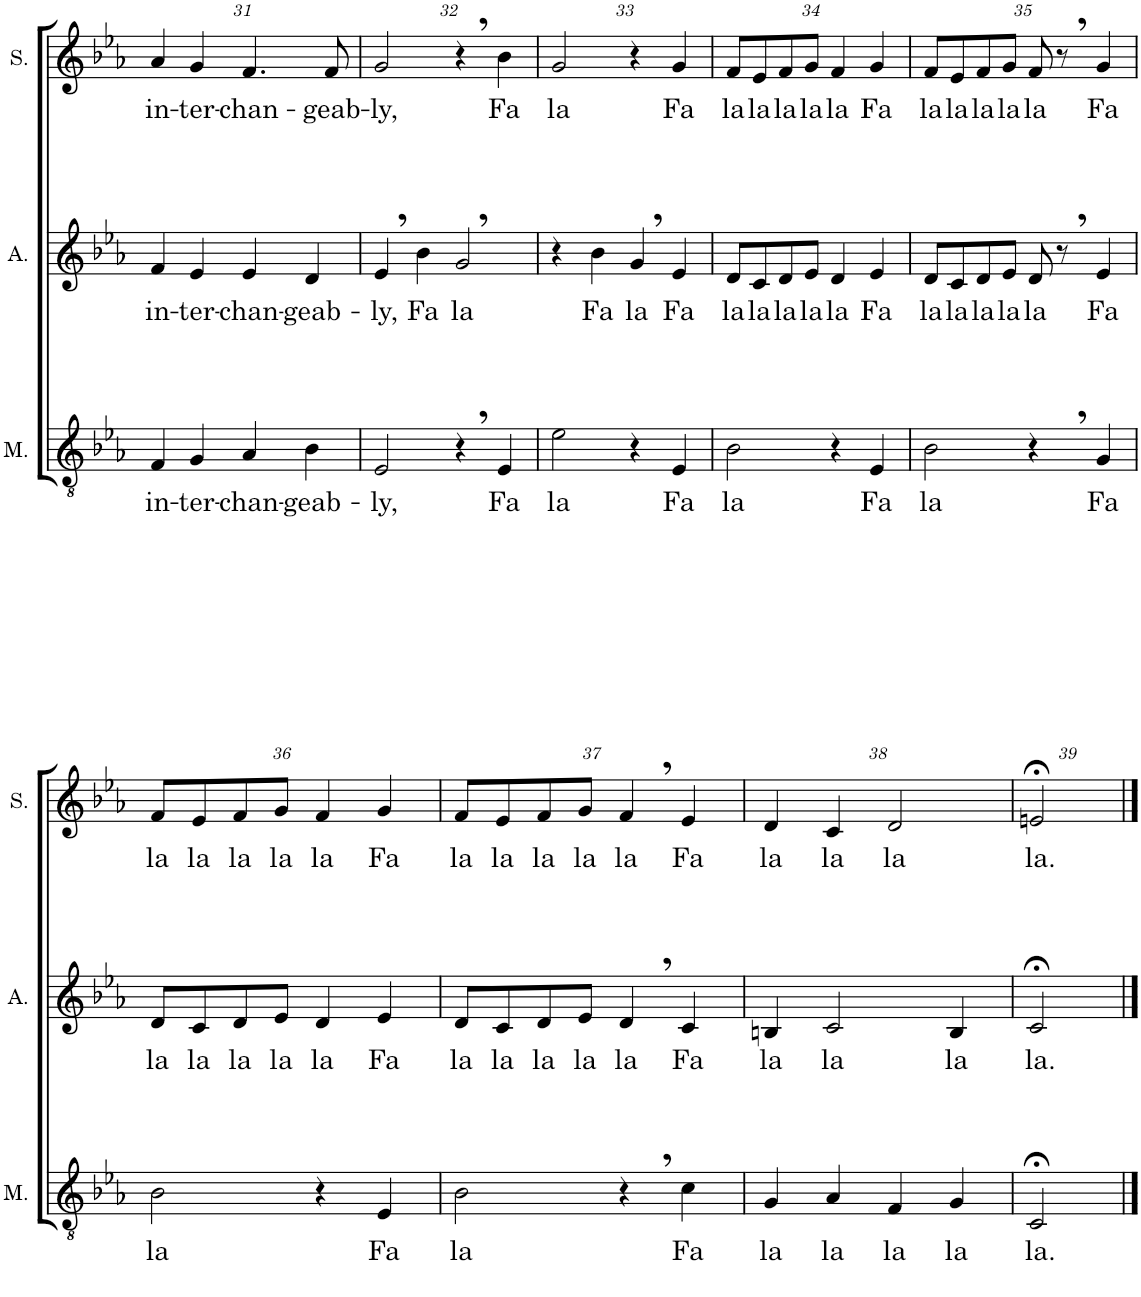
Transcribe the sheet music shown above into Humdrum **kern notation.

**kern	**text	**kern	**text	**kern	**text
*part3	*part3	*part2	*part2	*part1	*part1
*staff3	*staff3	*staff2	*staff2	*staff1	*staff1
*I"Mannen	*	*I"Alto	*	*I"Soprano	*
*I'M.	*	*I'A.	*	*I'S.	*
!!LO:PB:g=z
*clefGv2	*	*clefG2	*	*clefG2	*
*k[b-e-a-]	*	*k[b-e-a-]	*	*k[b-e-a-]	*
*M4/4	*	*M4/4	*	*M4/4	*
=31	=31	=31	=31	=31	=31
!	!LO:LY:b	!	!LO:LY:b	!	!LO:LY:b
4F/	in-	4f/	in-	4a-/	in-
!	!LO:LY:b	!	!LO:LY:b	!	!LO:LY:b
4G/	-ter-	4e-/	-ter-	4g/	-ter-
!	!LO:LY:b	!	!LO:LY:b	!	!LO:LY:b
4A-/	-chan-	4e-/	-chan-	4.f/	-chan-
!	!LO:LY:b	!	!LO:LY:b	!	!
4B-\	-geab-	4d/	-geab-	.	.
!	!	!	!	!	!LO:LY:b
.	.	.	.	8f/	-geab-
=32	=32	=32	=32	=32	=32
!	!LO:LY:b	!	!LO:LY:b	!	!LO:LY:b
2E-/	-ly,	4e-,/	-ly,	2g/	-ly,
!	!	!	!LO:LY:b	!	!
.	.	4b-\	Fa	.	.
!	!	!	!LO:LY:b	!	!
4r	.	2g/	la	4r	.
!	!LO:LY:b	!	!	!	!LO:LY:b
4E-/	Fa	.	.	4b-\	Fa
=33	=33	=33	=33	=33	=33
!	!LO:LY:b	!	!	!	!LO:LY:b
2e-\	la	4r	.	2g/	la
!	!	!	!LO:LY:b	!	!
.	.	4b-\	Fa	.	.
!	!	!	!LO:LY:b	!	!
4r	.	4g,/	la	4r	.
!	!LO:LY:b	!	!LO:LY:b	!	!LO:LY:b
4E-/	Fa	4e-/	Fa	4g/	Fa
=34	=34	=34	=34	=34	=34
!	!LO:LY:b	!	!LO:LY:b	!	!LO:LY:b
2B-\	la	8d/L	la	8f/L	la
!	!	!	!LO:LY:b	!	!LO:LY:b
.	.	8c/	la	8e-/	la
!	!	!	!LO:LY:b	!	!LO:LY:b
.	.	8d/	la	8f/	la
!	!	!	!LO:LY:b	!	!LO:LY:b
.	.	8e-/J	la	8g/J	la
!	!	!	!LO:LY:b	!	!LO:LY:b
4r	.	4d/	la	4f/	la
!	!LO:LY:b	!	!LO:LY:b	!	!LO:LY:b
4E-/	Fa	4e-/	Fa	4g/	Fa
=35	=35	=35	=35	=35	=35
!	!LO:LY:b	!	!LO:LY:b	!	!LO:LY:b
2B-\	la	8d/L	la	8f/L	la
!	!	!	!LO:LY:b	!	!LO:LY:b
.	.	8c/	la	8e-/	la
!	!	!	!LO:LY:b	!	!LO:LY:b
.	.	8d/	la	8f/	la
!	!	!	!LO:LY:b	!	!LO:LY:b
.	.	8e-/J	la	8g/J	la
!	!	!	!LO:LY:b	!	!LO:LY:b
4r	.	8d/	la	8f/	la
.	.	8r	.	8r	.
!	!LO:LY:b	!	!LO:LY:b	!	!LO:LY:b
4G/	Fa	4e-/	Fa	4g/	Fa
!!LO:LB:g=z
=36	=36	=36	=36	=36	=36
!	!LO:LY:b	!	!LO:LY:b	!	!LO:LY:b
2B-\	la	8d/L	la	8f/L	la
!	!	!	!LO:LY:b	!	!LO:LY:b
.	.	8c/	la	8e-/	la
!	!	!	!LO:LY:b	!	!LO:LY:b
.	.	8d/	la	8f/	la
!	!	!	!LO:LY:b	!	!LO:LY:b
.	.	8e-/J	la	8g/J	la
!	!	!	!LO:LY:b	!	!LO:LY:b
4r	.	4d/	la	4f/	la
!	!LO:LY:b	!	!LO:LY:b	!	!LO:LY:b
4E-/	Fa	4e-/	Fa	4g/	Fa
=37	=37	=37	=37	=37	=37
!	!LO:LY:b	!	!LO:LY:b	!	!LO:LY:b
2B-\	la	8d/L	la	8f/L	la
!	!	!	!LO:LY:b	!	!LO:LY:b
.	.	8c/	la	8e-/	la
!	!	!	!LO:LY:b	!	!LO:LY:b
.	.	8d/	la	8f/	la
!	!	!	!LO:LY:b	!	!LO:LY:b
.	.	8e-/J	la	8g/J	la
!	!	!	!LO:LY:b	!	!LO:LY:b
4r	.	4d,/	la	4f,/	la
!	!LO:LY:b	!	!LO:LY:b	!	!LO:LY:b
4c\	Fa	4c/	Fa	4e-/	Fa
=38	=38	=38	=38	=38	=38
!	!LO:LY:b	!	!LO:LY:b	!	!LO:LY:b
4G/	la	4Bn/	la	4d/	la
!	!LO:LY:b	!	!LO:LY:b	!	!LO:LY:b
4A-/	la	2c/	la	4c/	la
!	!LO:LY:b	!	!	!	!LO:LY:b
4F/	la	.	.	2d/	la
!	!LO:LY:b	!	!LO:LY:b	!	!
4G/	la	4B/	la	.	.
=39	=39	=39	=39	=39	=39
!	!LO:LY:b	!	!LO:LY:b	!	!LO:LY:b
2C;</	la.	2c;</	la.	2en;</	la.
==	==	==	==	==	==
*-	*-	*-	*-	*-	*-
